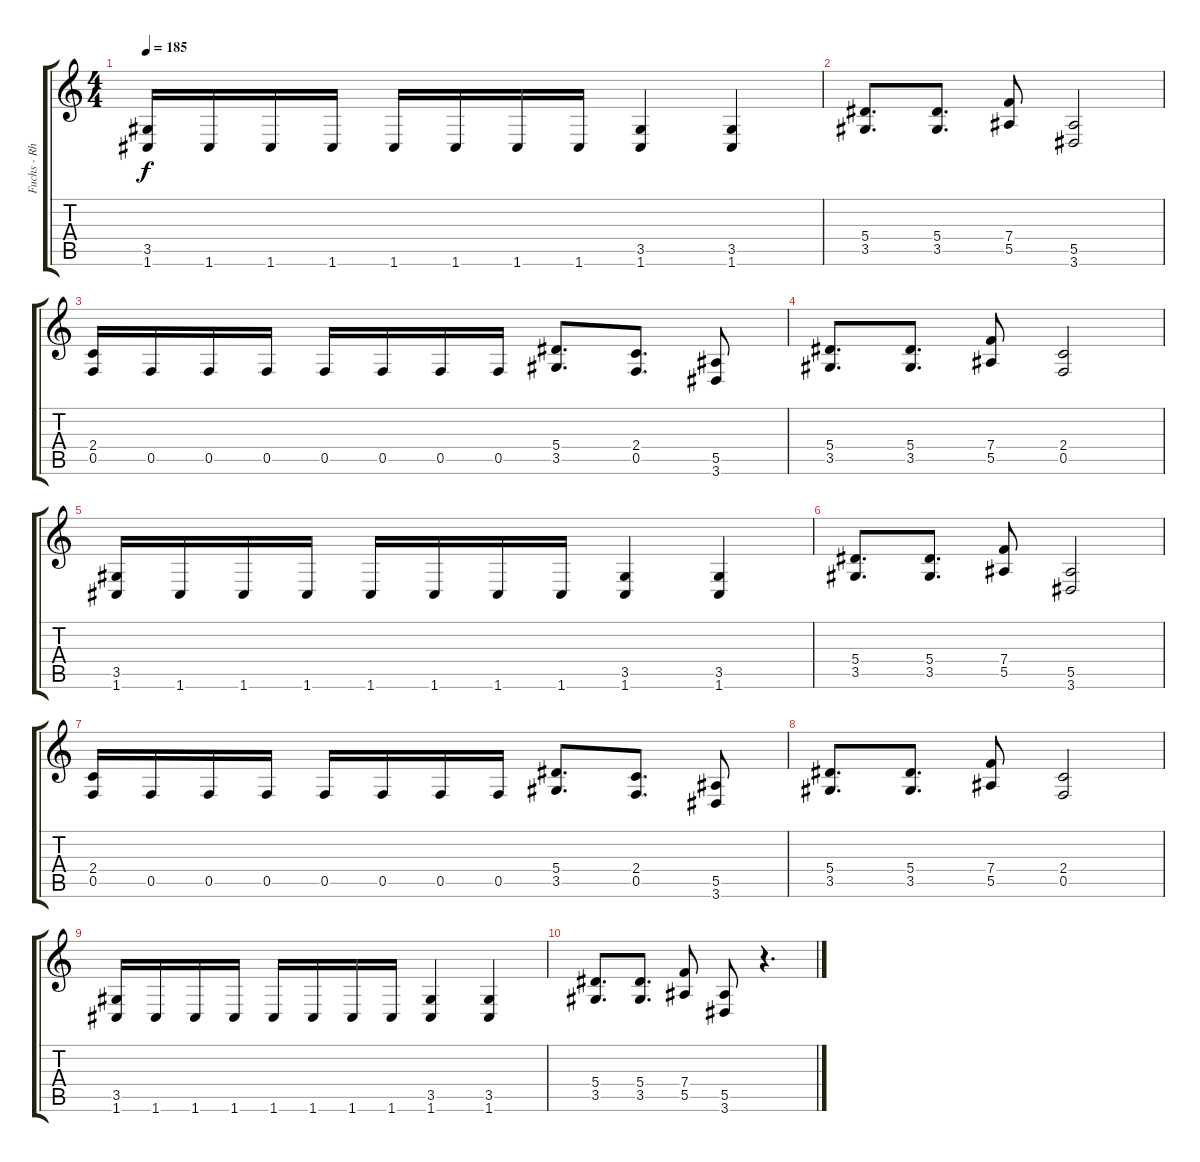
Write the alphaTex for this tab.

\track ("Fuchs - Rhythm Guitar" "Fuchs - Rh") {instrument distortionguitar}
\staff {score tabs}
\tuning (C4 G3 Eb3 Bb2 F2 C2) {hide}
\ts (4 4)
\tempo 185
\clef g2
\ks c
(3.5 1.6).16{dy f} 1.6.16 1.6.16 1.6.16 1.6.16 1.6.16 1.6.16 1.6.16 (3.5 1.6).4 (3.5 1.6).4 |
(5.4 3.5).8{d} (5.4 3.5).8{d} (7.4 5.5).8 (5.5 3.6).2 |
(2.4 0.5).16 0.5.16 0.5.16 0.5.16 0.5.16 0.5.16 0.5.16 0.5.16 (5.4 3.5).8{d} (2.4 0.5).8{d} (5.5 3.6).8 |
(5.4 3.5).8{d} (5.4 3.5).8{d} (7.4 5.5).8 (2.4 0.5).2 |
(3.5 1.6).16 1.6.16 1.6.16 1.6.16 1.6.16 1.6.16 1.6.16 1.6.16 (3.5 1.6).4 (3.5 1.6).4 |
(5.4 3.5).8{d} (5.4 3.5).8{d} (7.4 5.5).8 (5.5 3.6).2 |
(2.4 0.5).16 0.5.16 0.5.16 0.5.16 0.5.16 0.5.16 0.5.16 0.5.16 (5.4 3.5).8{d} (2.4 0.5).8{d} (5.5 3.6).8 |
(5.4 3.5).8{d} (5.4 3.5).8{d} (7.4 5.5).8 (2.4 0.5).2 |
(3.5 1.6).16 1.6.16 1.6.16 1.6.16 1.6.16 1.6.16 1.6.16 1.6.16 (3.5 1.6).4 (3.5 1.6).4 |
(5.4 3.5).8{d} (5.4 3.5).8{d} (7.4 5.5).8 (5.5 3.6).8 r.4{d}
